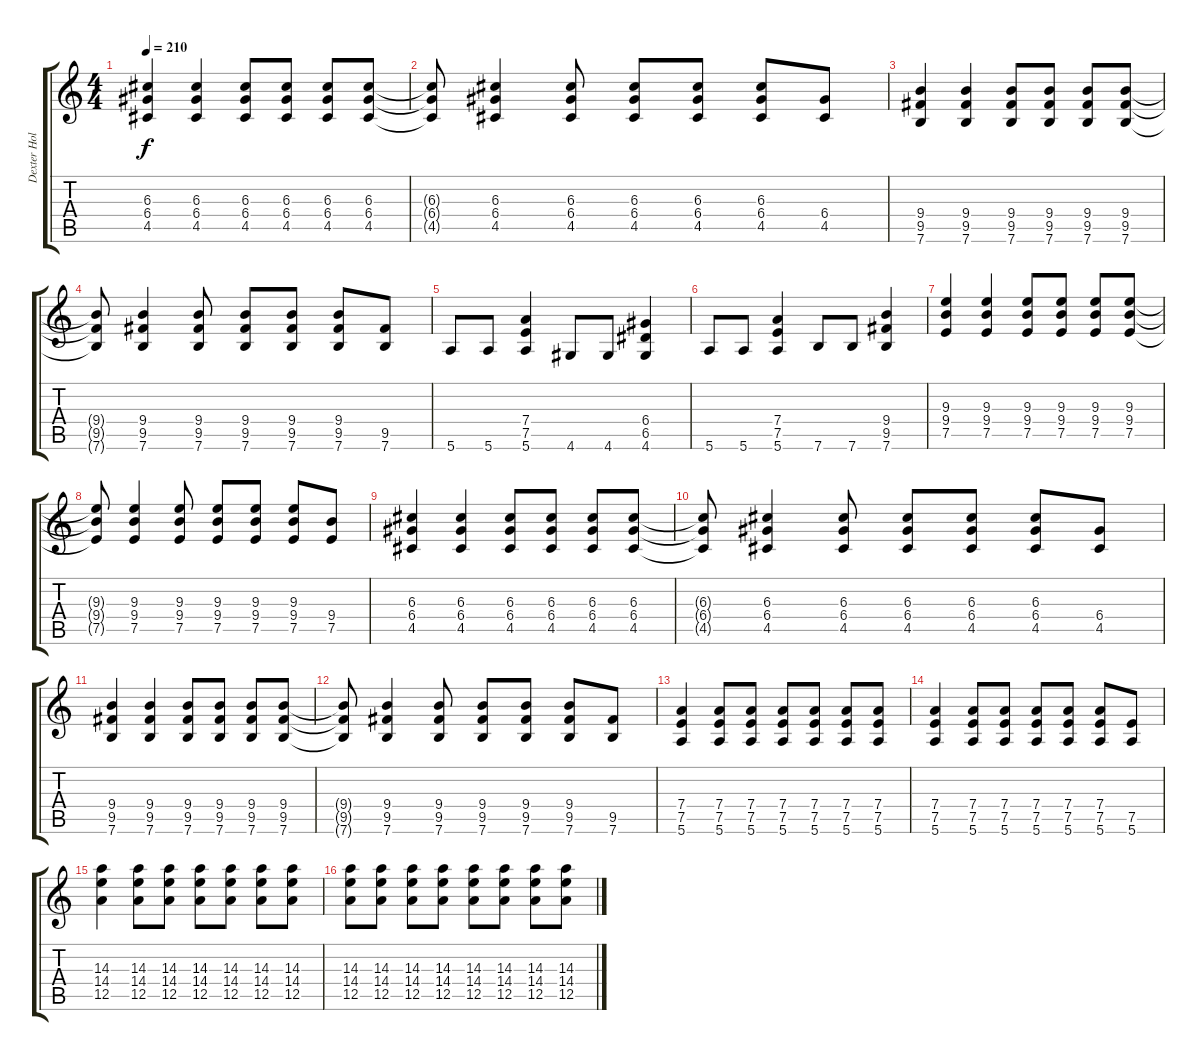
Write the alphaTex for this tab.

\track ("Dexter Holland" "Dexter Hol") {instrument distortionguitar}
\staff {score tabs}
\tuning (E4 B3 G3 D3 A2 E2) {hide}
\ts (4 4)
\tempo 210
\clef g2
\ks c
(6.3 6.4 4.5).4{dy f} (6.3 6.4 4.5).4 (6.3 6.4 4.5).8 (6.3 6.4 4.5).8 (6.3 6.4 4.5).8 (6.3 6.4 4.5).8 |
(6.3{t} 6.4{t} 4.5{t}).8 (6.3 6.4 4.5).4 (6.3 6.4 4.5).8 (6.3 6.4 4.5).8 (6.3 6.4 4.5).8 (6.3 6.4 4.5).8 (6.4 4.5).8 |
(9.4 9.5 7.6).4 (9.4 9.5 7.6).4 (9.4 9.5 7.6).8 (9.4 9.5 7.6).8 (9.4 9.5 7.6).8 (9.4 9.5 7.6).8 |
(9.4{t} 9.5{t} 7.6{t}).8 (9.4 9.5 7.6).4 (9.4 9.5 7.6).8 (9.4 9.5 7.6).8 (9.4 9.5 7.6).8 (9.4 9.5 7.6).8 (9.5 7.6).8 |
5.6.8 5.6.8 (7.4 7.5 5.6).4 4.6.8 4.6.8 (6.4 6.5 4.6).4 |
5.6.8 5.6.8 (7.4 7.5 5.6).4 7.6.8 7.6.8 (9.4 9.5 7.6).4 |
(9.3 9.4 7.5).4 (9.3 9.4 7.5).4 (9.3 9.4 7.5).8 (9.3 9.4 7.5).8 (9.3 9.4 7.5).8 (9.3 9.4 7.5).8 |
(9.3{t} 9.4{t} 7.5{t}).8 (9.3 9.4 7.5).4 (9.3 9.4 7.5).8 (9.3 9.4 7.5).8 (9.3 9.4 7.5).8 (9.3 9.4 7.5).8 (9.4 7.5).8 |
(6.3 6.4 4.5).4 (6.3 6.4 4.5).4 (6.3 6.4 4.5).8 (6.3 6.4 4.5).8 (6.3 6.4 4.5).8 (6.3 6.4 4.5).8 |
(6.3{t} 6.4{t} 4.5{t}).8 (6.3 6.4 4.5).4 (6.3 6.4 4.5).8 (6.3 6.4 4.5).8 (6.3 6.4 4.5).8 (6.3 6.4 4.5).8 (6.4 4.5).8 |
(9.4 9.5 7.6).4 (9.4 9.5 7.6).4 (9.4 9.5 7.6).8 (9.4 9.5 7.6).8 (9.4 9.5 7.6).8 (9.4 9.5 7.6).8 |
(9.4{t} 9.5{t} 7.6{t}).8 (9.4 9.5 7.6).4 (9.4 9.5 7.6).8 (9.4 9.5 7.6).8 (9.4 9.5 7.6).8 (9.4 9.5 7.6).8 (9.5 7.6).8 |
(7.4 7.5 5.6).4 (7.4 7.5 5.6).8 (7.4 7.5 5.6).8 (7.4 7.5 5.6).8 (7.4 7.5 5.6).8 (7.4 7.5 5.6).8 (7.4 7.5 5.6).8 |
(7.4 7.5 5.6).4 (7.4 7.5 5.6).8 (7.4 7.5 5.6).8 (7.4 7.5 5.6).8 (7.4 7.5 5.6).8 (7.4 7.5 5.6).8 (7.5 5.6).8 |
(14.3 14.4 12.5).4 (14.3 14.4 12.5).8 (14.3 14.4 12.5).8 (14.3 14.4 12.5).8 (14.3 14.4 12.5).8 (14.3 14.4 12.5).8 (14.3 14.4 12.5).8 |
(14.3 14.4 12.5).8 (14.3 14.4 12.5).8 (14.3 14.4 12.5).8 (14.3 14.4 12.5).8 (14.3 14.4 12.5).8 (14.3 14.4 12.5).8 (14.3 14.4 12.5).8 (14.3 14.4 12.5).8
